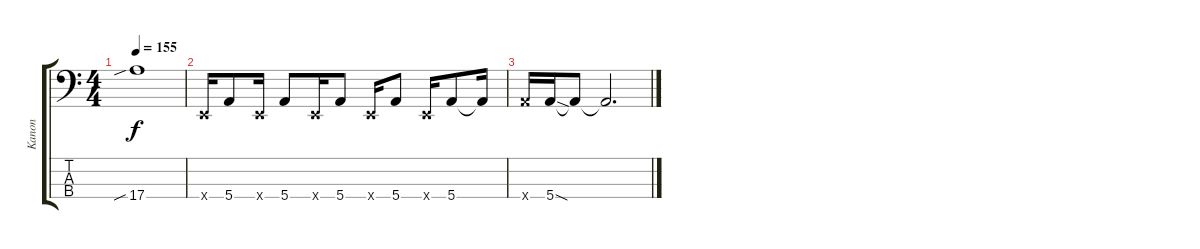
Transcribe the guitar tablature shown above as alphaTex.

\track ("Kanon" "Kanon") {instrument electricbassfinger}
\staff {score tabs}
\tuning (G2 D2 A1 E1) {hide}
\ts (4 4)
\tempo 155
\clef f4
\ks c
17.4{sib}.1{dy f} |
0.4{x}.16 5.4.8 0.4{x}.16 5.4.8 0.4{x}.16 5.4.8 0.4{x}.16 5.4.8 0.4{x}.16 5.4.8 5.4{t}.16 |
5.4{x}.16 5.4{sod}.16 5.4{t}.8 5.4{t}.2{d}
